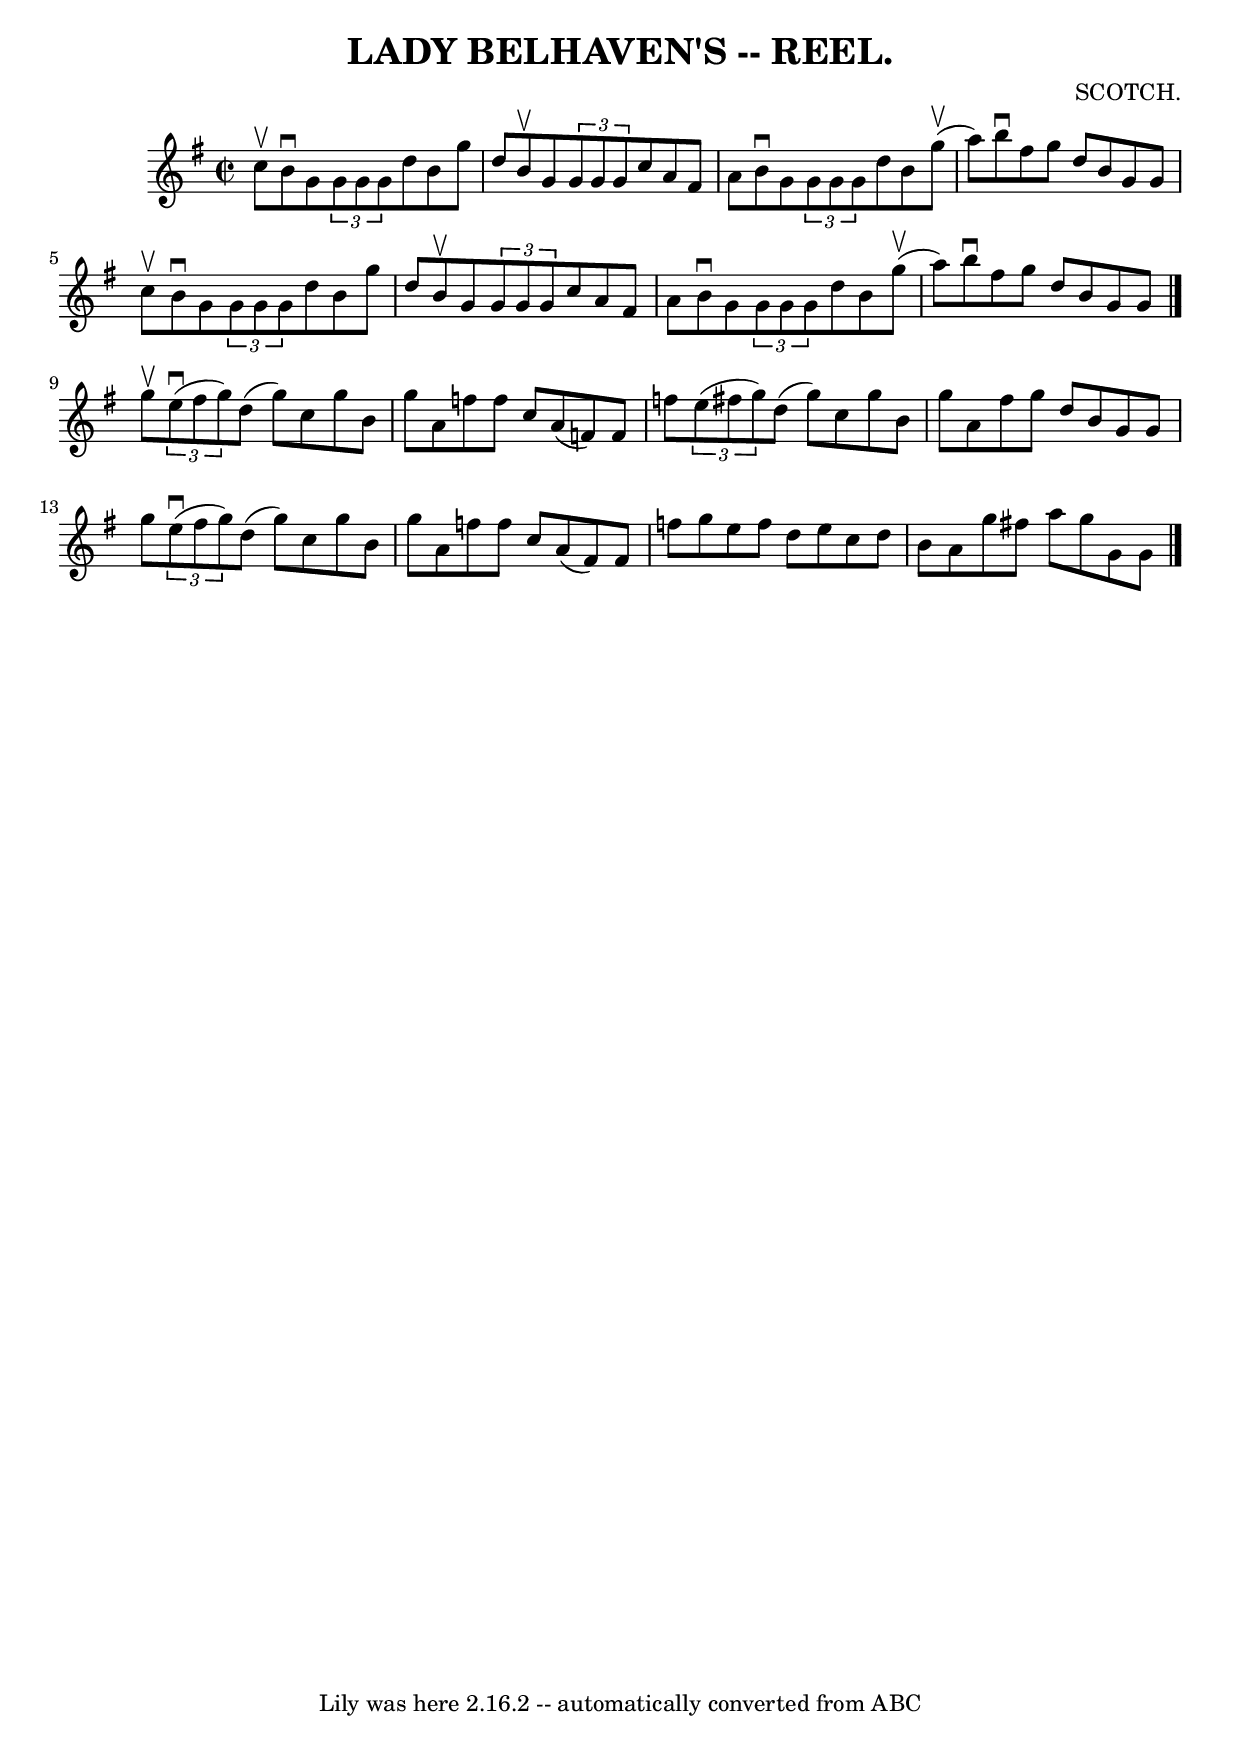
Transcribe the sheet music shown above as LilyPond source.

\version "2.16.2"
\include "Mammoth.ily"
\header {
  %% book = "Coles"
  composer = "SCOTCH."
  crossRefNumber = "12"
  footnotes = ""
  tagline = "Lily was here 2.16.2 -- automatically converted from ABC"
  title = "LADY BELHAVEN'S -- REEL."

}
voicedefault =  {


  \override Staff.TimeSignature #'style = #'C
  \time 2/2 
  \key g \major
  c''8^\upbow |
  b'8^\downbow g'8    
  \times 2/3 { g'8 g'8 g'8  
	     } d''8 b'8 g''8 d''8  |
  
  b'8^\upbow g'8    \times 2/3 { g'8 g'8 g'8  
			       } c''8 a'8 fis'8 
  a'8  |
  b'8^\downbow g'8    \times 2/3 { g'8 g'8 g'8  
				 }   
  d''8 b'8 g''8 (^\upbow a''8) |
  b''8^\downbow fis''8    
  g''8 d''8 b'8 g'8 g'8 c''8^\upbow |
  b'8^\downbow   
  g'8    \times 2/3 { g'8 g'8 g'8  
		    } d''8 b'8 g''8 d''8   |
  b'8^\upbow g'8    \times 2/3 { g'8 g'8 g'8  
			       } c''8    
  a'8 fis'8 a'8  |
  b'8^\downbow g'8    \times 2/3 { g'8    
				   g'8 g'8  
				 } d''8 b'8 g''8 (^\upbow a''8) |
  b''8^\downbow fis''8 g''8 d''8 b'8 g'8 g'8  \bar "|." g''8^\upbow |
  \times 2/3 { e''8 (^\downbow fis''8 g''8) 
	     } d''8 (g''8) c''8 g''8 b'8 g''8  |
  a'8 f''8 f''8    
  c''8 a'8 (f'8) f'8 f''8  |
  \times 2/3 { e''8 (
	       fis''!8 g''8) 
	     } d''8 (g''8) c''8 g''8 b'8 g''8   |
  a'8 fis''8 g''8 d''8 b'8 g'8 g'8 g''8  |
  
  \times 2/3 { e''8 (^\downbow fis''8 g''8) 
	     } d''8 (g''8)   
  c''8 g''8 b'8 g''8  |
  a'8 f''8 f''8 c''8 a'8 (
  fis'8) fis'8 f''8  |
  g''8 e''8 f''8 d''8 e''8    
  c''8 d''8 b'8  |
  a'8 g''8 fis''!8 a''8 g''8 g'8   
  g'8  \bar "|."   

}

\score{
  <<

    \context Staff="default"
    {
      \voicedefault 
      
    }

  >>
  \layout {
    
  }
  \midi {
  }

}
